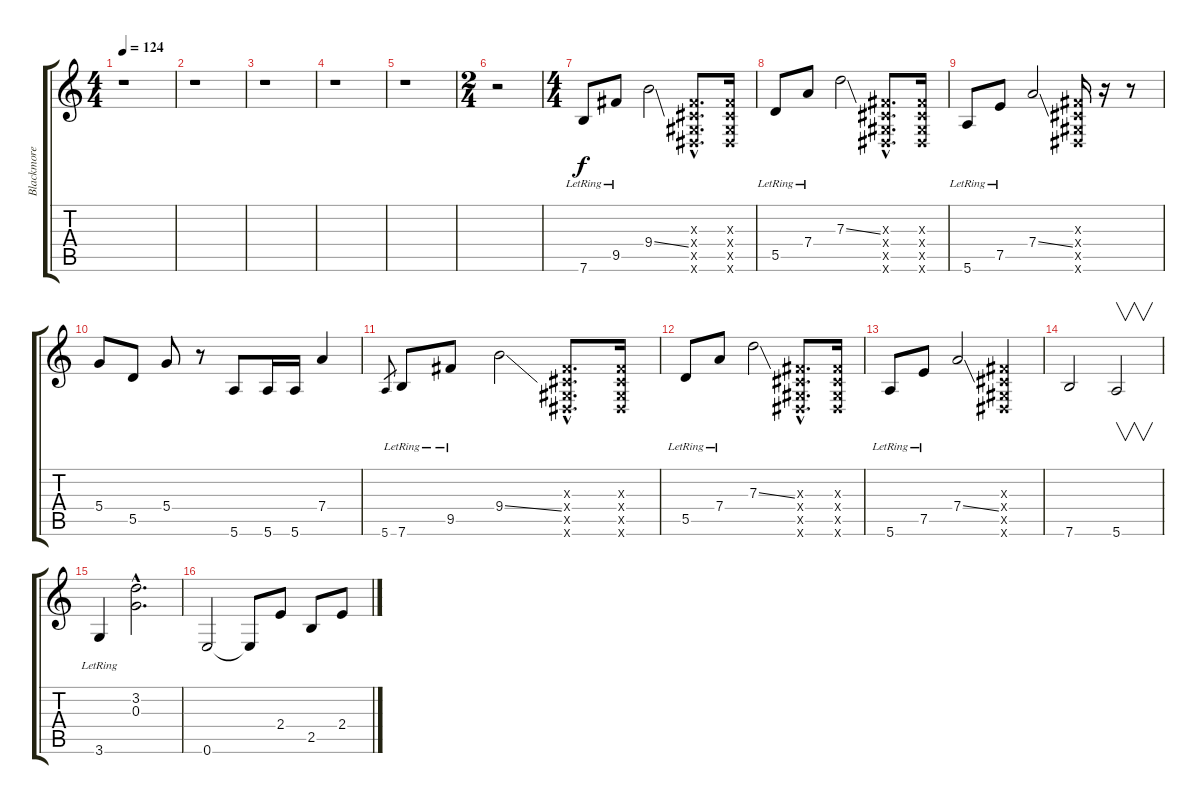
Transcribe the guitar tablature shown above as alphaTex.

\track ("Blackmore" "Blackmore") {instrument overdrivenguitar}
\staff {score tabs}
\tuning (E4 B3 G3 D3 A2 E2) {hide}
\ts (4 4)
\tempo 124
\clef g2
\ks c
r.1{dy f} |
r.1 |
r.1 |
r.1 |
r.1 |
\ts (2 4)
r.2 |
\ts (4 4)
7.6{lr}.8 9.5{lr}.8 9.4{ss}.2 (-1.3{hac x} -1.4{hac x} -1.5{hac x} -1.6{hac x}).8{d} (-1.3{x} -1.4{x} -1.5{x} -1.6{x}).16 |
5.5{lr}.8 7.4{lr}.8 7.3{ss}.2 (-1.3{hac x} -1.4{hac x} -1.5{hac x} -1.6{hac x}).8{d} (-1.3{x} -1.4{x} -1.5{x} -1.6{x}).16 |
5.6{lr}.8 7.5{lr}.8 7.4{ss}.2 (-1.3{x} -1.4{x} -1.5{x} -1.6{x}).16 r.16 r.8 |
5.4.8 5.5.8 5.4.8 r.8 5.6.8 5.6.16 5.6.16 7.4.4 |
5.6.8{gr} 7.6{lr}.8 9.5{lr}.8 9.4{ss}.2 (-1.3{hac x} -1.4{hac x} -1.5{hac x} -1.6{hac x}).8{d} (-1.3{x} -1.4{x} -1.5{x} -1.6{x}).16 |
5.5{lr}.8 7.4{lr}.8 7.3{ss}.2 (-1.3{hac x} -1.4{hac x} -1.5{hac x} -1.6{hac x}).8{d} (-1.3{x} -1.4{x} -1.5{x} -1.6{x}).16 |
5.6{lr}.8 7.5{lr}.8 7.4{ss}.2 (-1.3{x} -1.4{x} -1.5{x} -1.6{x}).4 |
7.6.2 5.6.2{v} |
3.6{lr}.4 (3.2{hac} 0.3{hac}).2{d} |
0.6.2 0.6{t}.8 2.4.8 2.5.8 2.4.8
